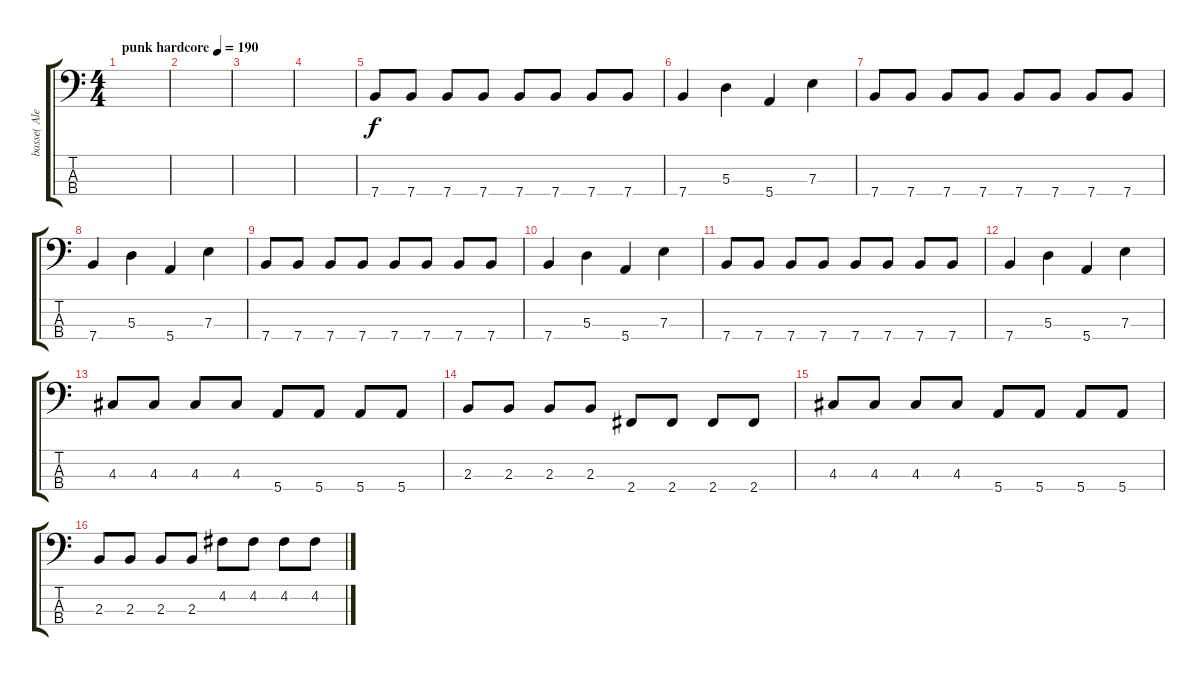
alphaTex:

\track ("basse( Alex )" "basse( Ale") {instrument electricbasspick}
\staff {score tabs}
\tuning (G2 D2 A1 E1) {hide}
\ts (4 4)
\tempo (190 "punk hardcore")
\clef f4
\ks c
|
|
|
|
7.4.8 7.4.8 7.4.8 7.4.8 7.4.8 7.4.8 7.4.8 7.4.8 |
7.4.4 5.3.4 5.4.4 7.3.4 |
7.4.8 7.4.8 7.4.8 7.4.8 7.4.8 7.4.8 7.4.8 7.4.8 |
7.4.4 5.3.4 5.4.4 7.3.4 |
7.4.8 7.4.8 7.4.8 7.4.8 7.4.8 7.4.8 7.4.8 7.4.8 |
7.4.4 5.3.4 5.4.4 7.3.4 |
7.4.8 7.4.8 7.4.8 7.4.8 7.4.8 7.4.8 7.4.8 7.4.8 |
7.4.4 5.3.4 5.4.4 7.3.4 |
4.3.8 4.3.8 4.3.8 4.3.8 5.4.8 5.4.8 5.4.8 5.4.8 |
2.3.8 2.3.8 2.3.8 2.3.8 2.4.8 2.4.8 2.4.8 2.4.8 |
4.3.8 4.3.8 4.3.8 4.3.8 5.4.8 5.4.8 5.4.8 5.4.8 |
2.3.8 2.3.8 2.3.8 2.3.8 4.2.8 4.2.8 4.2.8 4.2.8
